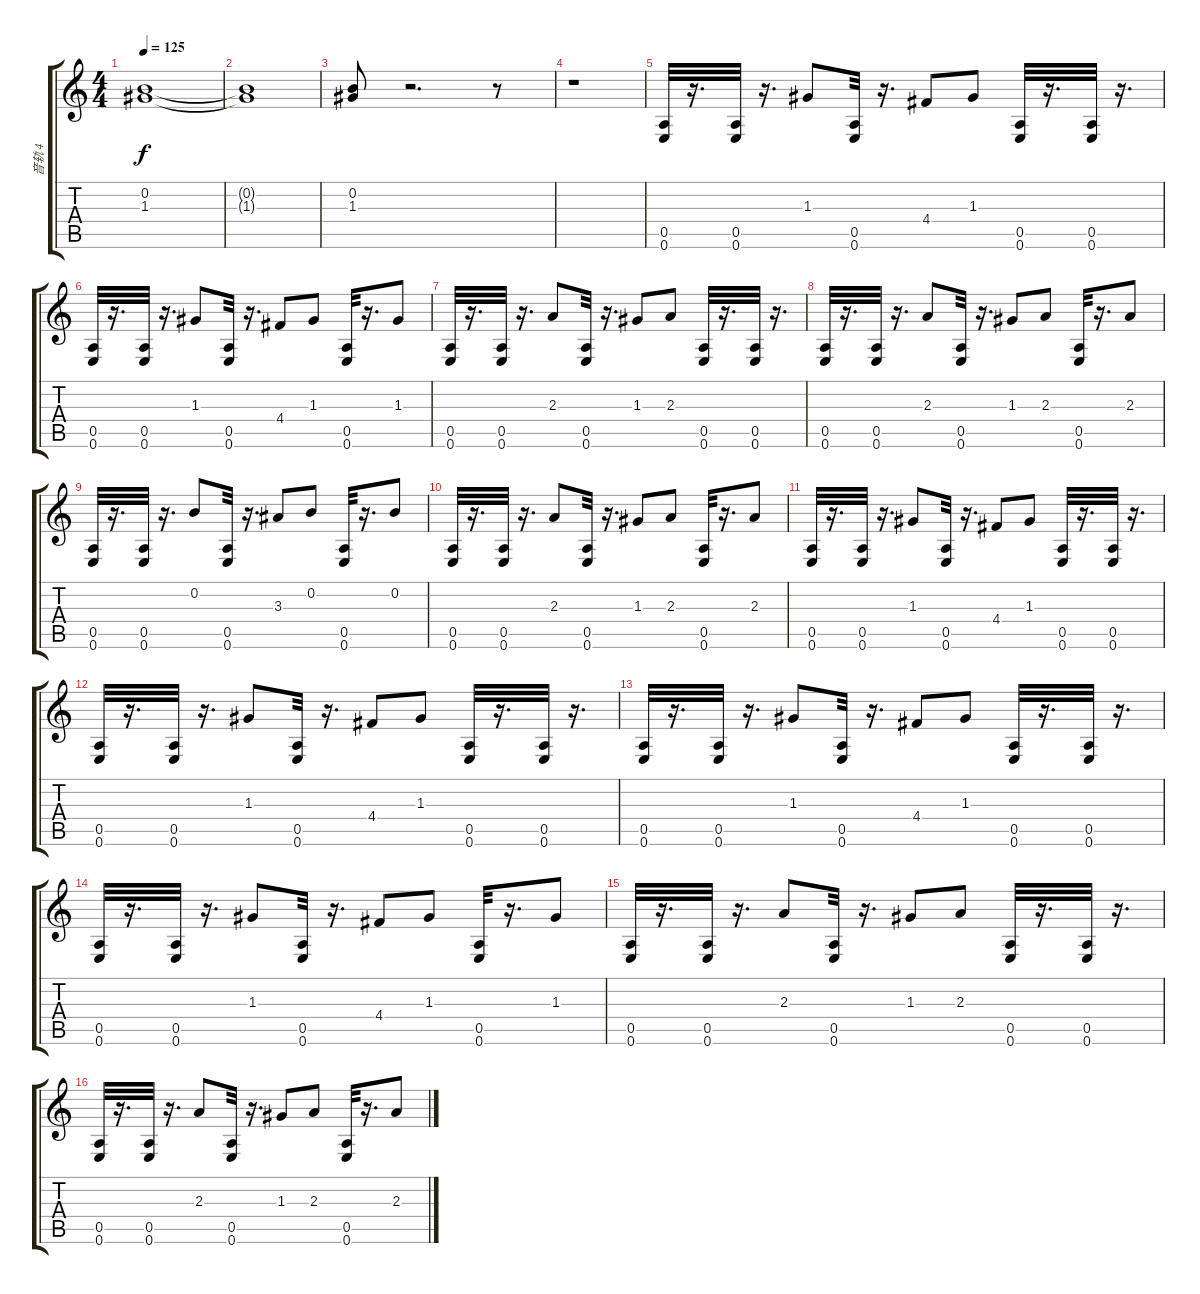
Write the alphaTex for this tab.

\track ("音轨 4" "音轨 4") {instrument distortionguitar}
\staff {score tabs}
\tuning (E4 B3 G3 D3 A2 E2) {hide}
\ts (4 4)
\tempo 125
\clef g2
\ks c
(0.2 1.3).1{dy f} |
(0.2{t} 1.3{t}).1 |
(0.2 1.3).8 r.2{d} r.8 |
r.1 |
(0.5 0.6).32 r.16{d} (0.5 0.6).32 r.16{d} 1.3.8 (0.5 0.6).32 r.16{d} 4.4.8 1.3.8 (0.5 0.6).32 r.16{d} (0.5 0.6).32 r.16{d} |
(0.5 0.6).32 r.16{d} (0.5 0.6).32 r.16{d} 1.3.8 (0.5 0.6).32 r.16{d} 4.4.8 1.3.8 (0.5 0.6).32 r.16{d} 1.3.8 |
(0.5 0.6).32 r.16{d} (0.5 0.6).32 r.16{d} 2.3.8 (0.5 0.6).32 r.16{d} 1.3.8 2.3.8 (0.5 0.6).32 r.16{d} (0.5 0.6).32 r.16{d} |
(0.5 0.6).32 r.16{d} (0.5 0.6).32 r.16{d} 2.3.8 (0.5 0.6).32 r.16{d} 1.3.8 2.3.8 (0.5 0.6).32 r.16{d} 2.3.8 |
(0.5 0.6).32 r.16{d} (0.5 0.6).32 r.16{d} 0.2.8 (0.5 0.6).32 r.16{d} 3.3.8 0.2.8 (0.5 0.6).32 r.16{d} 0.2.8 |
(0.5 0.6).32 r.16{d} (0.5 0.6).32 r.16{d} 2.3.8 (0.5 0.6).32 r.16{d} 1.3.8 2.3.8 (0.5 0.6).32 r.16{d} 2.3.8 |
(0.5 0.6).32 r.16{d} (0.5 0.6).32 r.16{d} 1.3.8 (0.5 0.6).32 r.16{d} 4.4.8 1.3.8 (0.5 0.6).32 r.16{d} (0.5 0.6).32 r.16{d} |
(0.5 0.6).32 r.16{d} (0.5 0.6).32 r.16{d} 1.3.8 (0.5 0.6).32 r.16{d} 4.4.8 1.3.8 (0.5 0.6).32 r.16{d} (0.5 0.6).32 r.16{d} |
(0.5 0.6).32 r.16{d} (0.5 0.6).32 r.16{d} 1.3.8 (0.5 0.6).32 r.16{d} 4.4.8 1.3.8 (0.5 0.6).32 r.16{d} (0.5 0.6).32 r.16{d} |
(0.5 0.6).32 r.16{d} (0.5 0.6).32 r.16{d} 1.3.8 (0.5 0.6).32 r.16{d} 4.4.8 1.3.8 (0.5 0.6).32 r.16{d} 1.3.8 |
(0.5 0.6).32 r.16{d} (0.5 0.6).32 r.16{d} 2.3.8 (0.5 0.6).32 r.16{d} 1.3.8 2.3.8 (0.5 0.6).32 r.16{d} (0.5 0.6).32 r.16{d} |
(0.5 0.6).32 r.16{d} (0.5 0.6).32 r.16{d} 2.3.8 (0.5 0.6).32 r.16{d} 1.3.8 2.3.8 (0.5 0.6).32 r.16{d} 2.3.8
